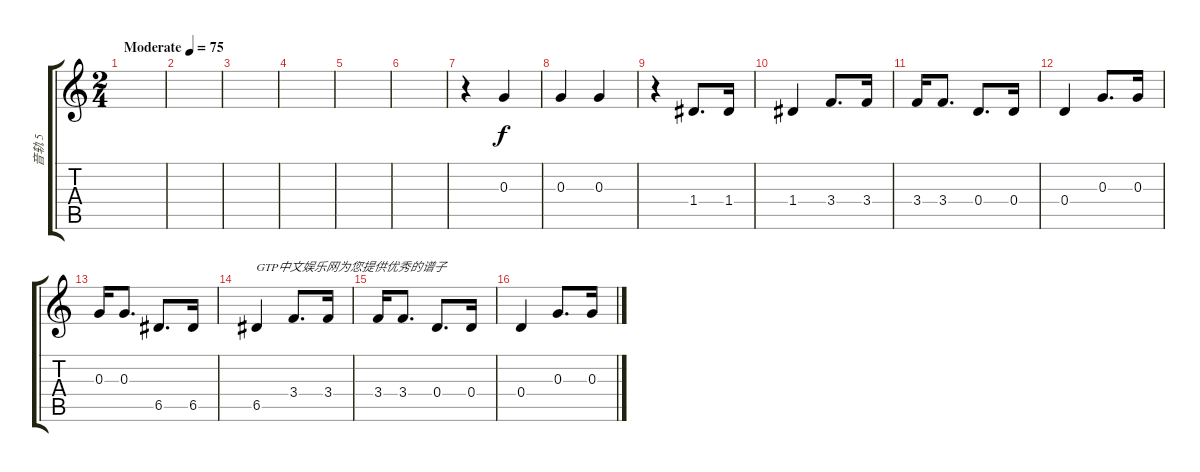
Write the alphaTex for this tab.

\track ("音轨 5" "音轨 5") {instrument electricbassfinger}
\staff {score tabs}
\tuning (E4 B3 G3 D3 A2 E2) {hide}
\ts (2 4)
\tempo (75 "Moderate")
\clef g2
\ks c
|
|
|
|
|
|
r.4 0.3.4 |
0.3.4 0.3.4 |
r.4 1.4.8{d} 1.4.16 |
1.4.4 3.4.8{d} 3.4.16 |
3.4.16 3.4.8{d} 0.4.8{d} 0.4.16 |
0.4.4 0.3.8{d} 0.3.16 |
0.3.16 0.3.8{d} 6.5.8{d} 6.5.16 |
6.5.4{txt "GTP中文娱乐网为您提供优秀的谱子"} 3.4.8{d} 3.4.16 |
3.4.16 3.4.8{d} 0.4.8{d} 0.4.16 |
0.4.4 0.3.8{d} 0.3.16
